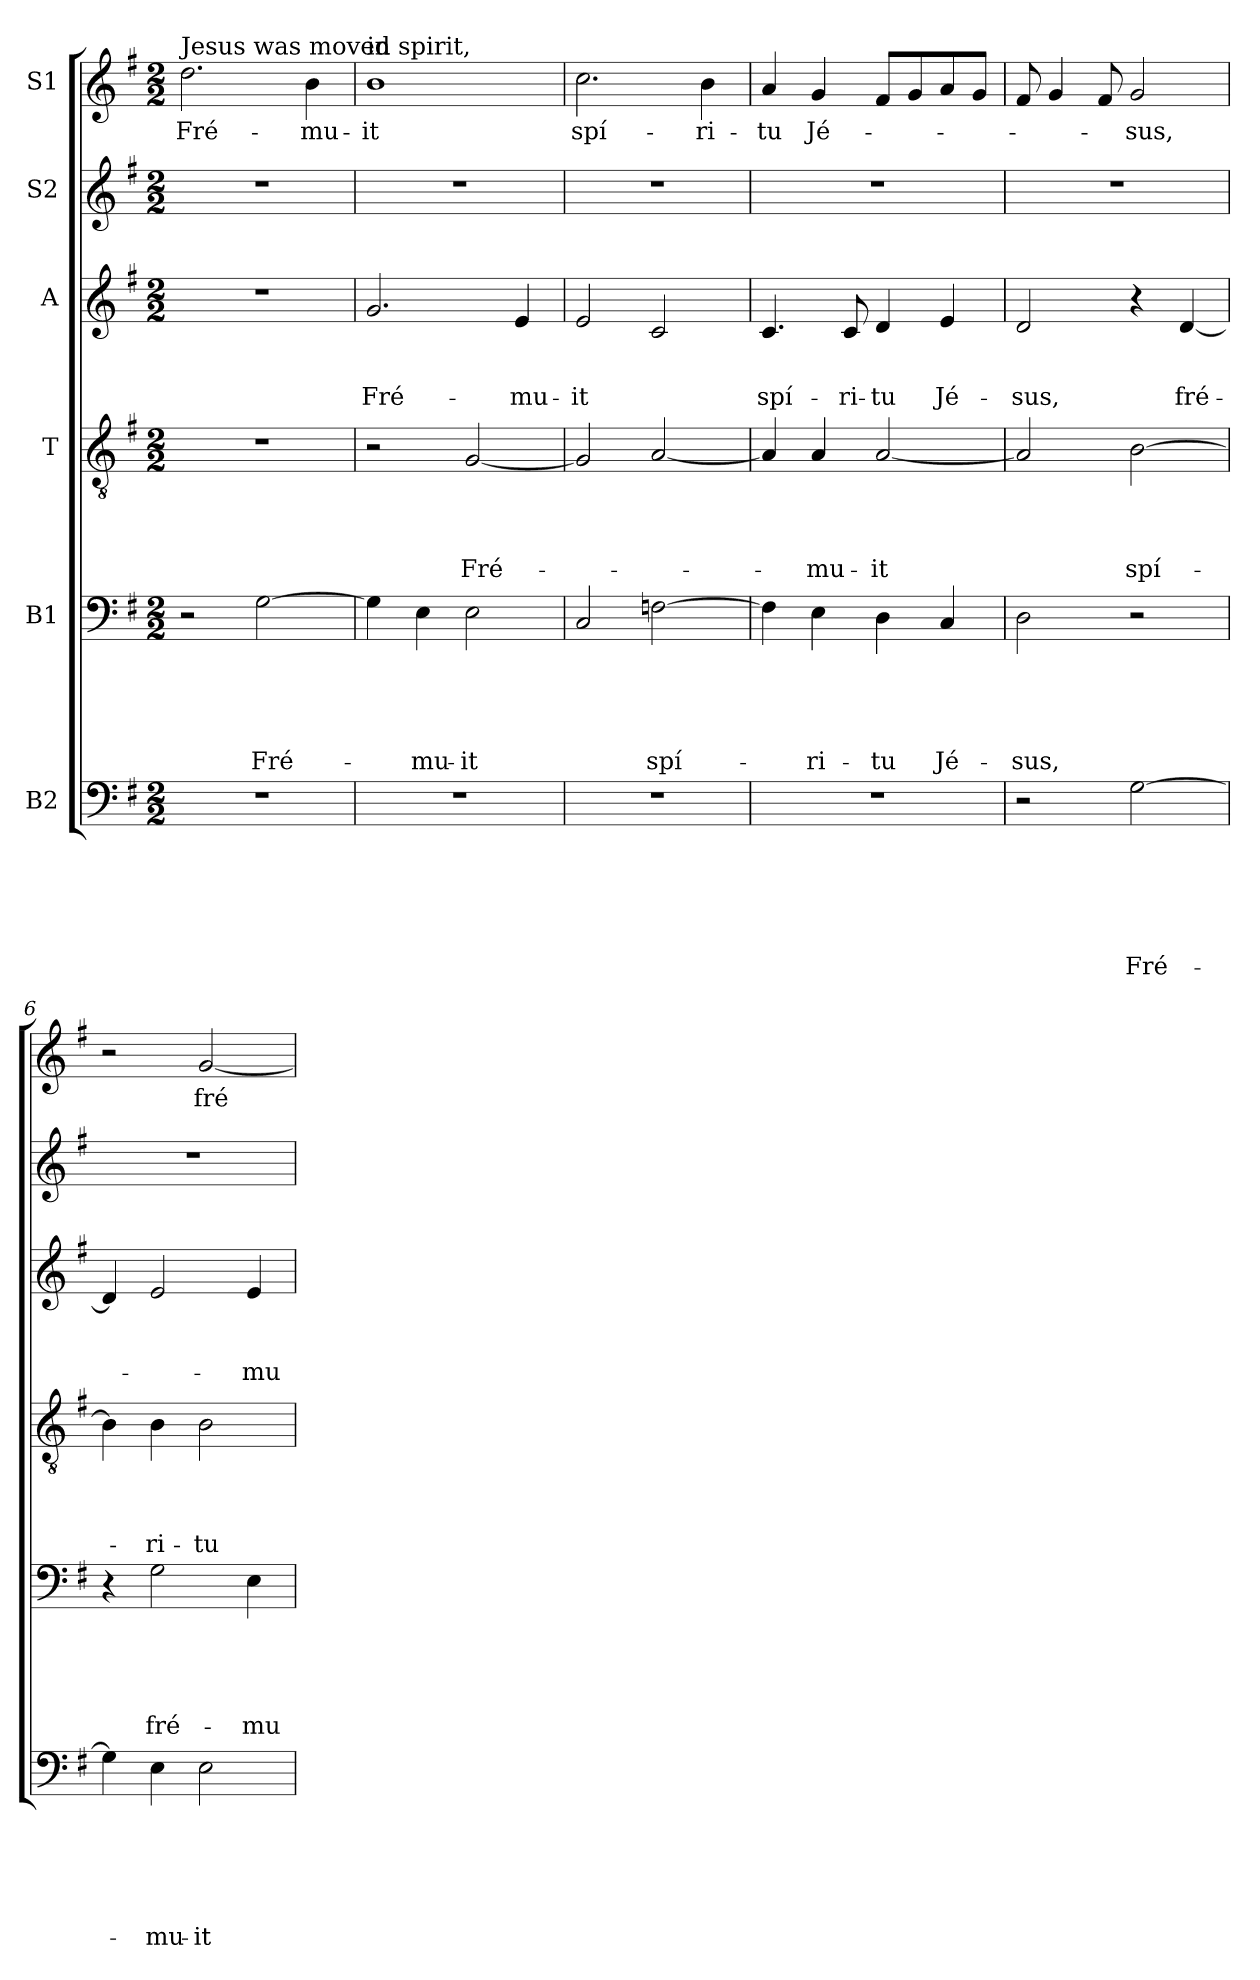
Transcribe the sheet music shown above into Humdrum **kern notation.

**kern	**text	**text	**text	**text	**text	**text	**kern	**text	**text	**text	**text	**text	**kern	**text	**text	**text	**text	**kern	**text	**text	**text	**kern	**kern	**text
*part6	*part6	*part6	*part6	*part6	*part6	*part6	*part5	*part5	*part5	*part5	*part5	*part5	*part4	*part4	*part4	*part4	*part4	*part3	*part3	*part3	*part3	*part2	*part1	*part1
*staff6	*staff6	*staff6	*staff6	*staff6	*staff6	*staff6	*staff5	*staff5	*staff5	*staff5	*staff5	*staff5	*staff4	*staff4	*staff4	*staff4	*staff4	*staff3	*staff3	*staff3	*staff3	*staff2	*staff1	*staff1
*I"B2	*	*	*	*	*	*	*I"B1	*	*	*	*	*	*I"T	*	*	*	*	*I"A	*	*	*	*I"S2	*I"S1	*
*clefF4	*	*	*	*	*	*	*clefF4	*	*	*	*	*	*clefGv2	*	*	*	*	*clefG2	*	*	*	*clefG2	*clefG2	*
*k[f#]	*	*	*	*	*	*	*k[f#]	*	*	*	*	*	*k[f#]	*	*	*	*	*k[f#]	*	*	*	*k[f#]	*k[f#]	*
*G:	*	*	*	*	*	*	*G:	*	*	*	*	*	*G:	*	*	*	*	*G:	*	*	*	*G:	*G:	*
*M2/2	*	*	*	*	*	*	*M2/2	*	*	*	*	*	*M2/2	*	*	*	*	*M2/2	*	*	*	*M2/2	*M2/2	*
=1	=1	=1	=1	=1	=1	=1	=1	=1	=1	=1	=1	=1	=1	=1	=1	=1	=1	=1	=1	=1	=1	=1	=1	=1
!	!	!	!	!	!	!	!	!	!	!	!	!	!	!	!	!	!	!	!	!	!	!	!LO:TX:a:t=Jesus was moved	!
!	!	!	!	!	!	!	!	!	!	!	!	!	!	!	!	!	!	!	!	!	!	!	!	!LO:LY:b
1r	.	.	.	.	.	.	2r	.	.	.	.	.	1r	.	.	.	.	1r	.	.	.	1r	2.dd\	Fré-
!	!	!	!	!	!	!	!	!	!	!	!	!LO:LY:b	!	!	!	!	!	!	!	!	!	!	!	!
.	.	.	.	.	.	.	[2G\	.	.	.	.	Fré-	.	.	.	.	.	.	.	.	.	.	.	.
!	!	!	!	!	!	!	!	!	!	!	!	!	!	!	!	!	!	!	!	!	!	!	!	!LO:LY:b
.	.	.	.	.	.	.	.	.	.	.	.	.	.	.	.	.	.	.	.	.	.	.	4b\	-mu-
=2	=2	=2	=2	=2	=2	=2	=2	=2	=2	=2	=2	=2	=2	=2	=2	=2	=2	=2	=2	=2	=2	=2	=2	=2
!	!	!	!	!	!	!	!	!	!	!	!	!	!	!	!	!	!	!	!	!	!	!	!LO:TX:a:t=in spirit,	!
!	!	!	!	!	!	!	!	!	!	!	!	!	!	!	!	!	!	!	!	!	!LO:LY:b	!	!	!LO:LY:b
1r	.	.	.	.	.	.	4G\]	.	.	.	.	.	2r	.	.	.	.	2.g/	.	.	Fré-	1r	1b	-it
!	!	!	!	!	!	!	!	!	!	!	!	!LO:LY:b	!	!	!	!	!	!	!	!	!	!	!	!
.	.	.	.	.	.	.	4E\	.	.	.	.	-mu-	.	.	.	.	.	.	.	.	.	.	.	.
!	!	!	!	!	!	!	!	!	!	!	!	!LO:LY:b	!	!	!	!	!LO:LY:b	!	!	!	!	!	!	!
.	.	.	.	.	.	.	2E\	.	.	.	.	-it	[2G/	.	.	.	Fré-	.	.	.	.	.	.	.
!	!	!	!	!	!	!	!	!	!	!	!	!	!	!	!	!	!	!	!	!	!LO:LY:b	!	!	!
.	.	.	.	.	.	.	.	.	.	.	.	.	.	.	.	.	.	4e/	.	.	-mu-	.	.	.
=3	=3	=3	=3	=3	=3	=3	=3	=3	=3	=3	=3	=3	=3	=3	=3	=3	=3	=3	=3	=3	=3	=3	=3	=3
!	!	!	!	!	!	!	!	!	!	!	!	!	!	!	!	!	!	!	!	!	!LO:LY:b	!	!	!LO:LY:b
1r	.	.	.	.	.	.	2C/	.	.	.	.	.	2G/]	.	.	.	.	2e/	.	.	-it	1r	2.cc\	spí-
!	!	!	!	!	!	!	!	!	!	!	!	!LO:LY:b	!	!	!	!	!	!	!	!	!	!	!	!
.	.	.	.	.	.	.	[2Fn\	.	.	.	.	spí-	[2A/	.	.	.	.	2c/	.	.	.	.	.	.
!	!	!	!	!	!	!	!	!	!	!	!	!	!	!	!	!	!	!	!	!	!	!	!	!LO:LY:b
.	.	.	.	.	.	.	.	.	.	.	.	.	.	.	.	.	.	.	.	.	.	.	4b\	-ri-
=4	=4	=4	=4	=4	=4	=4	=4	=4	=4	=4	=4	=4	=4	=4	=4	=4	=4	=4	=4	=4	=4	=4	=4	=4
!	!	!	!	!	!	!	!	!	!	!	!	!	!	!	!	!	!	!	!	!	!LO:LY:b	!	!	!LO:LY:b
1r	.	.	.	.	.	.	4F\]	.	.	.	.	.	4A/]	.	.	.	.	4.c/	.	.	spí-	1r	4a/	-tu
!	!	!	!	!	!	!	!	!	!	!	!	!LO:LY:b	!	!	!	!	!LO:LY:b	!	!	!	!	!	!	!LO:LY:b
.	.	.	.	.	.	.	4E\	.	.	.	.	-ri-	4A/	.	.	.	-mu-	.	.	.	.	.	4g/	Jé-
!	!	!	!	!	!	!	!	!	!	!	!	!	!	!	!	!	!	!	!	!	!LO:LY:b	!	!	!
.	.	.	.	.	.	.	.	.	.	.	.	.	.	.	.	.	.	8c/	.	.	-ri-	.	.	.
!	!	!	!	!	!	!	!	!	!	!	!	!LO:LY:b	!	!	!	!	!LO:LY:b	!	!	!	!LO:LY:b	!	!	!
.	.	.	.	.	.	.	4D\	.	.	.	.	-tu	[2A/	.	.	.	-it	4d/	.	.	-tu	.	8f#/L	.
.	.	.	.	.	.	.	.	.	.	.	.	.	.	.	.	.	.	.	.	.	.	.	8g/	.
!	!	!	!	!	!	!	!	!	!	!	!	!LO:LY:b	!	!	!	!	!	!	!	!	!LO:LY:b	!	!	!
.	.	.	.	.	.	.	4C/	.	.	.	.	Jé-	.	.	.	.	.	4e/	.	.	Jé-	.	8a/	.
.	.	.	.	.	.	.	.	.	.	.	.	.	.	.	.	.	.	.	.	.	.	.	8g/J	.
=5	=5	=5	=5	=5	=5	=5	=5	=5	=5	=5	=5	=5	=5	=5	=5	=5	=5	=5	=5	=5	=5	=5	=5	=5
!	!	!	!	!	!	!	!	!	!	!	!	!LO:LY:b	!	!	!	!	!	!	!	!	!LO:LY:b	!	!	!
2r	.	.	.	.	.	.	2D\	.	.	.	.	-sus,	2A/]	.	.	.	.	2d/	.	.	-sus,	1r	8f#/	.
.	.	.	.	.	.	.	.	.	.	.	.	.	.	.	.	.	.	.	.	.	.	.	4g/	.
.	.	.	.	.	.	.	.	.	.	.	.	.	.	.	.	.	.	.	.	.	.	.	8f#/	.
!	!	!	!	!	!	!LO:LY:b	!	!	!	!	!	!	!	!	!	!	!LO:LY:b	!	!	!	!	!	!	!LO:LY:b
[2G\	.	.	.	.	.	Fré-	2r	.	.	.	.	.	[2B\	.	.	.	spí-	4r	.	.	.	.	2g/	-sus,
!	!	!	!	!	!	!	!	!	!	!	!	!	!	!	!	!	!	!	!	!	!LO:LY:b	!	!	!
.	.	.	.	.	.	.	.	.	.	.	.	.	.	.	.	.	.	[4d/	.	.	fré-	.	.	.
!!LO:PB:g=z
=6	=6	=6	=6	=6	=6	=6	=6	=6	=6	=6	=6	=6	=6	=6	=6	=6	=6	=6	=6	=6	=6	=6	=6	=6
4G\]	.	.	.	.	.	.	4r	.	.	.	.	.	4B\]	.	.	.	.	4d/]	.	.	.	1r	2r	.
!	!	!	!	!	!	!LO:LY:b	!	!	!	!	!	!LO:LY:b	!	!	!	!	!LO:LY:b	!	!	!	!	!	!	!
4E\	.	.	.	.	.	-mu-	2G\	.	.	.	.	fré-	4B\	.	.	.	-ri-	2e/	.	.	.	.	.	.
!	!	!	!	!	!	!LO:LY:b	!	!	!	!	!	!	!	!	!	!	!LO:LY:b	!	!	!	!	!	!	!LO:LY:b
2E\	.	.	.	.	.	-it	.	.	.	.	.	.	2B\	.	.	.	-tu	.	.	.	.	.	[2g/	fré-
!	!	!	!	!	!	!	!	!	!	!	!	!LO:LY:b	!	!	!	!	!	!	!	!	!LO:LY:b	!	!	!
.	.	.	.	.	.	.	4E\	.	.	.	.	-mu-	.	.	.	.	.	4e/	.	.	-mu-	.	.	.
=	=	=	=	=	=	=	=	=	=	=	=	=	=	=	=	=	=	=	=	=	=	=	=	=
*-	*-	*-	*-	*-	*-	*-	*-	*-	*-	*-	*-	*-	*-	*-	*-	*-	*-	*-	*-	*-	*-	*-	*-	*-
